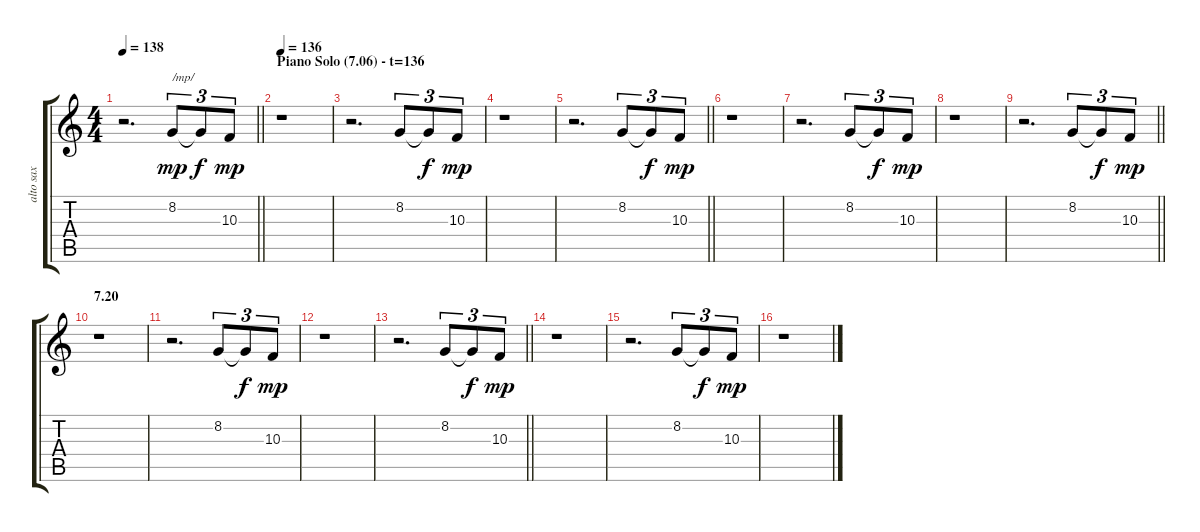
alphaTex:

\track ("alto sax" "alto sax") {instrument altosax}
\staff {score tabs}
\tuning (E4 B3 G3 D3 A2 E2) {hide}
\ts (4 4)
\tempo 138
\clef g2
\barLineRight lightlight
\ks c
r.2{d dy f} 8.2.8{tu (3 2) txt "/mp/" dy mp} 8.2{t}.8{tu (3 2) dy f} 10.3.8{tu (3 2) dy mp} |
\section ("" "Piano Solo (7.06) - t=136")
\tempo 136
r.1 |
r.2{d} 8.2.8{tu (3 2)} 8.2{t}.8{tu (3 2) dy f} 10.3.8{tu (3 2) dy mp} |
r.1 |
\barLineRight lightlight
r.2{d} 8.2.8{tu (3 2)} 8.2{t}.8{tu (3 2) dy f} 10.3.8{tu (3 2) dy mp} |
r.1 |
r.2{d} 8.2.8{tu (3 2)} 8.2{t}.8{tu (3 2) dy f} 10.3.8{tu (3 2) dy mp} |
r.1 |
\barLineRight lightlight
r.2{d} 8.2.8{tu (3 2)} 8.2{t}.8{tu (3 2) dy f} 10.3.8{tu (3 2) dy mp} |
\section ("" "7.20")
r.1 |
r.2{d} 8.2.8{tu (3 2)} 8.2{t}.8{tu (3 2) dy f} 10.3.8{tu (3 2) dy mp} |
r.1 |
\barLineRight lightlight
r.2{d} 8.2.8{tu (3 2)} 8.2{t}.8{tu (3 2) dy f} 10.3.8{tu (3 2) dy mp} |
r.1 |
r.2{d} 8.2.8{tu (3 2)} 8.2{t}.8{tu (3 2) dy f} 10.3.8{tu (3 2) dy mp} |
r.1
